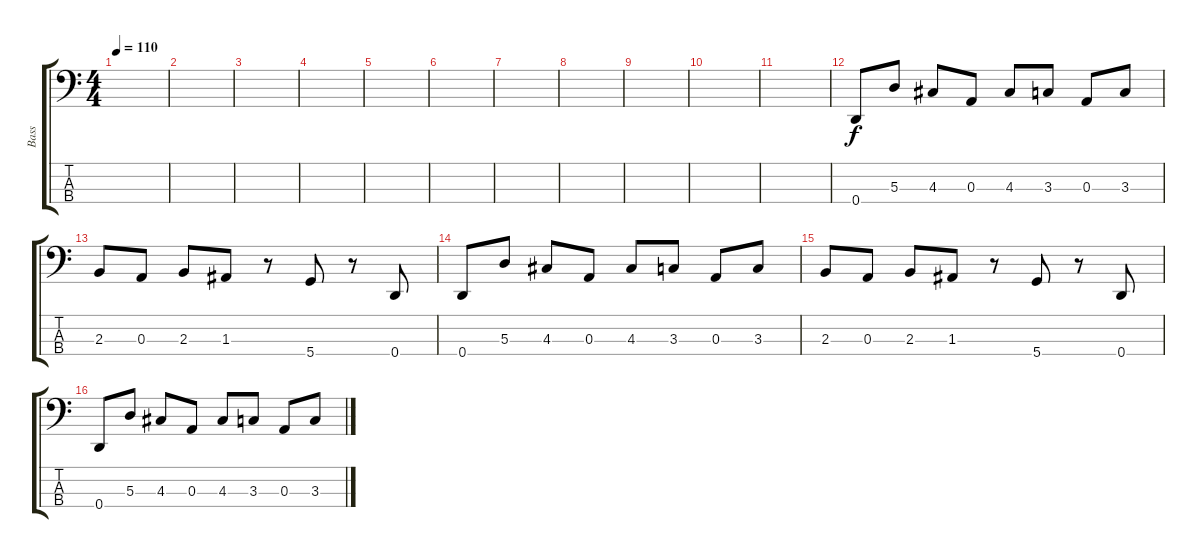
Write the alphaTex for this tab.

\track ("Bass" "Bass") {instrument electricbasspick}
\staff {score tabs}
\tuning (G2 D2 A1 D1) {hide}
\ts (4 4)
\tempo 110
\clef f4
\ks c
|
|
|
|
|
|
|
|
|
|
|
0.4.8{volume 1} 5.3.8 4.3.8 0.3.8 4.3.8{volume 3} 3.3.8 0.3.8 3.3.8 |
2.3.8{volume 5} 0.3.8 2.3.8 1.3.8 r.8{volume 7} 5.4.8 r.8 0.4.8 |
0.4.8{volume 9} 5.3.8 4.3.8 0.3.8 4.3.8{volume 11} 3.3.8 0.3.8 3.3.8 |
2.3.8{volume 13} 0.3.8 2.3.8 1.3.8 r.8 5.4.8{volume 14} r.8 0.4.8 |
0.4.8{volume 16} 5.3.8 4.3.8 0.3.8 4.3.8 3.3.8 0.3.8 3.3.8
